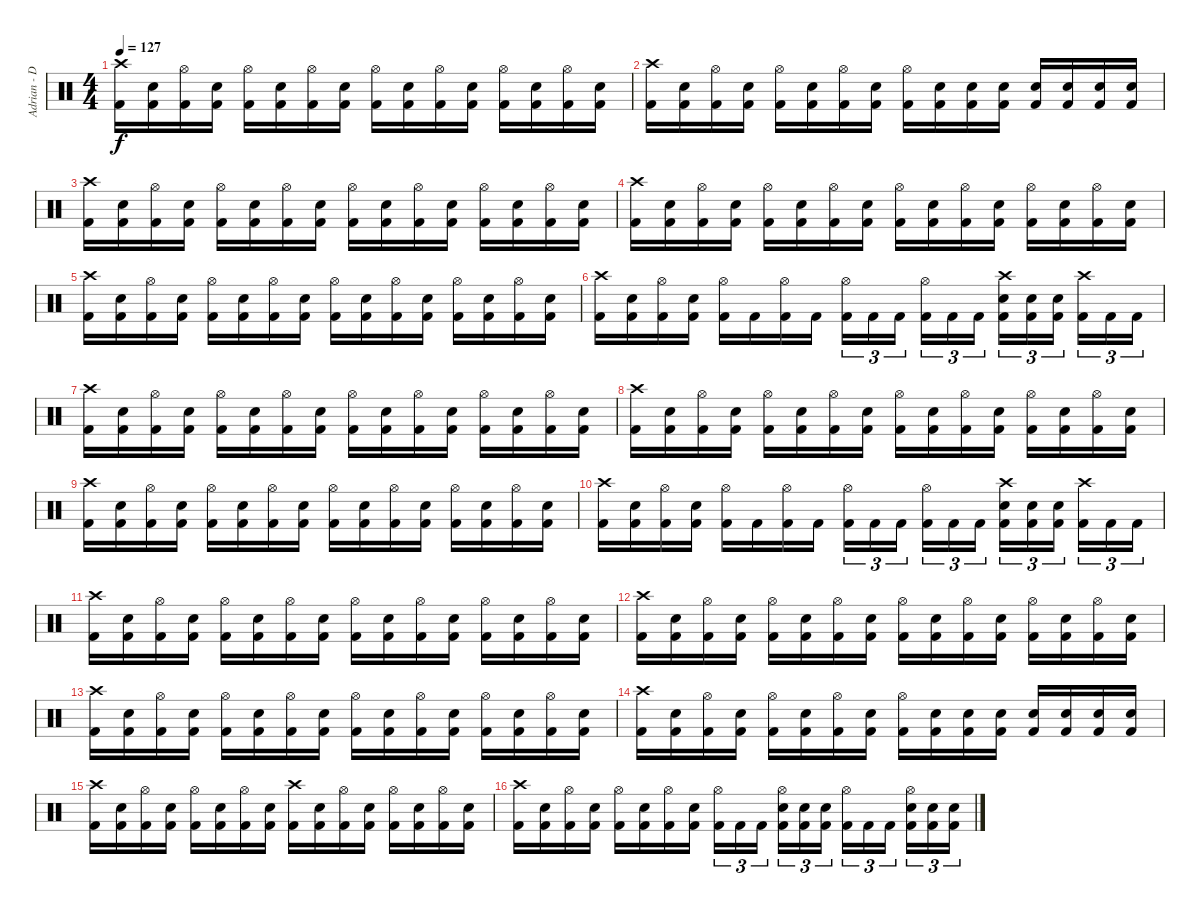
\track ("Adrian - Drums" "Adrian - D") {instrument percussion}
\staff {score}
\articulation defaults
\ts (4 4)
\tempo 127
\clef neutral
\ks c
("Crash high (hit)" "Kick (hit) 2").16{dy f} ("Electric Snare (hit)" "Kick (hit) 2").16 ("Hi-Hat (open)" "Kick (hit) 2").16 ("Electric Snare (hit)" "Kick (hit) 2").16 ("Hi-Hat (open)" "Kick (hit) 2").16 ("Electric Snare (hit)" "Kick (hit) 2").16 ("Hi-Hat (open)" "Kick (hit) 2").16 ("Electric Snare (hit)" "Kick (hit) 2").16 ("Hi-Hat (open)" "Kick (hit) 2").16 ("Electric Snare (hit)" "Kick (hit) 2").16 ("Hi-Hat (open)" "Kick (hit) 2").16 ("Electric Snare (hit)" "Kick (hit) 2").16 ("Hi-Hat (open)" "Kick (hit) 2").16 ("Electric Snare (hit)" "Kick (hit) 2").16 ("Hi-Hat (open)" "Kick (hit) 2").16 ("Electric Snare (hit)" "Kick (hit) 2").16 |
("Crash high (hit)" "Kick (hit) 2").16 ("Electric Snare (hit)" "Kick (hit) 2").16 ("Hi-Hat (open)" "Kick (hit) 2").16 ("Electric Snare (hit)" "Kick (hit) 2").16 ("Hi-Hat (open)" "Kick (hit) 2").16 ("Electric Snare (hit)" "Kick (hit) 2").16 ("Hi-Hat (open)" "Kick (hit) 2").16 ("Electric Snare (hit)" "Kick (hit) 2").16 ("Hi-Hat (open)" "Kick (hit) 2").16 ("Electric Snare (hit)" "Kick (hit) 2").16 ("Electric Snare (hit)" "Kick (hit) 2").16 ("Electric Snare (hit)" "Kick (hit) 2").16 ("Electric Snare (hit)" "Kick (hit) 2").16 ("Electric Snare (hit)" "Kick (hit) 2").16 ("Electric Snare (hit)" "Kick (hit) 2").16 ("Electric Snare (hit)" "Kick (hit) 2").16 |
("Crash high (hit)" "Kick (hit) 2").16 ("Electric Snare (hit)" "Kick (hit) 2").16 ("Hi-Hat (open)" "Kick (hit) 2").16 ("Electric Snare (hit)" "Kick (hit) 2").16 ("Hi-Hat (open)" "Kick (hit) 2").16 ("Electric Snare (hit)" "Kick (hit) 2").16 ("Hi-Hat (open)" "Kick (hit) 2").16 ("Electric Snare (hit)" "Kick (hit) 2").16 ("Hi-Hat (open)" "Kick (hit) 2").16 ("Electric Snare (hit)" "Kick (hit) 2").16 ("Hi-Hat (open)" "Kick (hit) 2").16 ("Electric Snare (hit)" "Kick (hit) 2").16 ("Hi-Hat (open)" "Kick (hit) 2").16 ("Electric Snare (hit)" "Kick (hit) 2").16 ("Hi-Hat (open)" "Kick (hit) 2").16 ("Electric Snare (hit)" "Kick (hit) 2").16 |
("Crash high (hit)" "Kick (hit) 2").16 ("Electric Snare (hit)" "Kick (hit) 2").16 ("Hi-Hat (open)" "Kick (hit) 2").16 ("Electric Snare (hit)" "Kick (hit) 2").16 ("Hi-Hat (open)" "Kick (hit) 2").16 ("Electric Snare (hit)" "Kick (hit) 2").16 ("Hi-Hat (open)" "Kick (hit) 2").16 ("Electric Snare (hit)" "Kick (hit) 2").16 ("Hi-Hat (open)" "Kick (hit) 2").16 ("Electric Snare (hit)" "Kick (hit) 2").16 ("Hi-Hat (open)" "Kick (hit) 2").16 ("Electric Snare (hit)" "Kick (hit) 2").16 ("Hi-Hat (open)" "Kick (hit) 2").16 ("Electric Snare (hit)" "Kick (hit) 2").16 ("Hi-Hat (open)" "Kick (hit) 2").16 ("Electric Snare (hit)" "Kick (hit) 2").16 |
("Crash high (hit)" "Kick (hit) 2").16 ("Electric Snare (hit)" "Kick (hit) 2").16 ("Hi-Hat (open)" "Kick (hit) 2").16 ("Electric Snare (hit)" "Kick (hit) 2").16 ("Hi-Hat (open)" "Kick (hit) 2").16 ("Electric Snare (hit)" "Kick (hit) 2").16 ("Hi-Hat (open)" "Kick (hit) 2").16 ("Electric Snare (hit)" "Kick (hit) 2").16 ("Hi-Hat (open)" "Kick (hit) 2").16 ("Electric Snare (hit)" "Kick (hit) 2").16 ("Hi-Hat (open)" "Kick (hit) 2").16 ("Electric Snare (hit)" "Kick (hit) 2").16 ("Hi-Hat (open)" "Kick (hit) 2").16 ("Electric Snare (hit)" "Kick (hit) 2").16 ("Hi-Hat (open)" "Kick (hit) 2").16 ("Electric Snare (hit)" "Kick (hit) 2").16 |
("Crash high (hit)" "Kick (hit) 2").16 ("Electric Snare (hit)" "Kick (hit) 2").16 ("Hi-Hat (open)" "Kick (hit) 2").16 ("Electric Snare (hit)" "Kick (hit) 2").16 ("Hi-Hat (open)" "Kick (hit) 2").16 "Kick (hit) 2".16 ("Hi-Hat (open)" "Kick (hit) 2").16 "Kick (hit) 2".16 ("Hi-Hat (open)" "Kick (hit) 2").16{tu (3 2)} "Kick (hit) 2".16{tu (3 2)} "Kick (hit) 2".16{tu (3 2)} ("Hi-Hat (open)" "Kick (hit) 2").16{tu (3 2)} "Kick (hit) 2".16{tu (3 2)} "Kick (hit) 2".16{tu (3 2)} ("Crash high (hit)" "Electric Snare (hit)" "Kick (hit) 2").16{tu (3 2)} ("Electric Snare (hit)" "Kick (hit) 2").16{tu (3 2)} ("Electric Snare (hit)" "Kick (hit) 2").16{tu (3 2)} ("Crash high (hit)" "Kick (hit) 2").16{tu (3 2)} "Kick (hit) 2".16{tu (3 2)} "Kick (hit) 2".16{tu (3 2)} |
("Crash high (hit)" "Kick (hit) 2").16 ("Electric Snare (hit)" "Kick (hit) 2").16 ("Hi-Hat (open)" "Kick (hit) 2").16 ("Electric Snare (hit)" "Kick (hit) 2").16 ("Hi-Hat (open)" "Kick (hit) 2").16 ("Electric Snare (hit)" "Kick (hit) 2").16 ("Hi-Hat (open)" "Kick (hit) 2").16 ("Electric Snare (hit)" "Kick (hit) 2").16 ("Hi-Hat (open)" "Kick (hit) 2").16 ("Electric Snare (hit)" "Kick (hit) 2").16 ("Hi-Hat (open)" "Kick (hit) 2").16 ("Electric Snare (hit)" "Kick (hit) 2").16 ("Hi-Hat (open)" "Kick (hit) 2").16 ("Electric Snare (hit)" "Kick (hit) 2").16 ("Hi-Hat (open)" "Kick (hit) 2").16 ("Electric Snare (hit)" "Kick (hit) 2").16 |
("Crash high (hit)" "Kick (hit) 2").16 ("Electric Snare (hit)" "Kick (hit) 2").16 ("Hi-Hat (open)" "Kick (hit) 2").16 ("Electric Snare (hit)" "Kick (hit) 2").16 ("Hi-Hat (open)" "Kick (hit) 2").16 ("Electric Snare (hit)" "Kick (hit) 2").16 ("Hi-Hat (open)" "Kick (hit) 2").16 ("Electric Snare (hit)" "Kick (hit) 2").16 ("Hi-Hat (open)" "Kick (hit) 2").16 ("Electric Snare (hit)" "Kick (hit) 2").16 ("Hi-Hat (open)" "Kick (hit) 2").16 ("Electric Snare (hit)" "Kick (hit) 2").16 ("Hi-Hat (open)" "Kick (hit) 2").16 ("Electric Snare (hit)" "Kick (hit) 2").16 ("Hi-Hat (open)" "Kick (hit) 2").16 ("Electric Snare (hit)" "Kick (hit) 2").16 |
("Crash high (hit)" "Kick (hit) 2").16 ("Electric Snare (hit)" "Kick (hit) 2").16 ("Hi-Hat (open)" "Kick (hit) 2").16 ("Electric Snare (hit)" "Kick (hit) 2").16 ("Hi-Hat (open)" "Kick (hit) 2").16 ("Electric Snare (hit)" "Kick (hit) 2").16 ("Hi-Hat (open)" "Kick (hit) 2").16 ("Electric Snare (hit)" "Kick (hit) 2").16 ("Hi-Hat (open)" "Kick (hit) 2").16 ("Electric Snare (hit)" "Kick (hit) 2").16 ("Hi-Hat (open)" "Kick (hit) 2").16 ("Electric Snare (hit)" "Kick (hit) 2").16 ("Hi-Hat (open)" "Kick (hit) 2").16 ("Electric Snare (hit)" "Kick (hit) 2").16 ("Hi-Hat (open)" "Kick (hit) 2").16 ("Electric Snare (hit)" "Kick (hit) 2").16 |
("Crash high (hit)" "Kick (hit) 2").16 ("Electric Snare (hit)" "Kick (hit) 2").16 ("Hi-Hat (open)" "Kick (hit) 2").16 ("Electric Snare (hit)" "Kick (hit) 2").16 ("Hi-Hat (open)" "Kick (hit) 2").16 "Kick (hit) 2".16 ("Hi-Hat (open)" "Kick (hit) 2").16 "Kick (hit) 2".16 ("Hi-Hat (open)" "Kick (hit) 2").16{tu (3 2)} "Kick (hit) 2".16{tu (3 2)} "Kick (hit) 2".16{tu (3 2)} ("Hi-Hat (open)" "Kick (hit) 2").16{tu (3 2)} "Kick (hit) 2".16{tu (3 2)} "Kick (hit) 2".16{tu (3 2)} ("Crash high (hit)" "Electric Snare (hit)" "Kick (hit) 2").16{tu (3 2)} ("Electric Snare (hit)" "Kick (hit) 2").16{tu (3 2)} ("Electric Snare (hit)" "Kick (hit) 2").16{tu (3 2)} ("Crash high (hit)" "Kick (hit) 2").16{tu (3 2)} "Kick (hit) 2".16{tu (3 2)} "Kick (hit) 2".16{tu (3 2)} |
("Crash high (hit)" "Kick (hit) 2").16 ("Electric Snare (hit)" "Kick (hit) 2").16 ("Hi-Hat (open)" "Kick (hit) 2").16 ("Electric Snare (hit)" "Kick (hit) 2").16 ("Hi-Hat (open)" "Kick (hit) 2").16 ("Electric Snare (hit)" "Kick (hit) 2").16 ("Hi-Hat (open)" "Kick (hit) 2").16 ("Electric Snare (hit)" "Kick (hit) 2").16 ("Hi-Hat (open)" "Kick (hit) 2").16 ("Electric Snare (hit)" "Kick (hit) 2").16 ("Hi-Hat (open)" "Kick (hit) 2").16 ("Electric Snare (hit)" "Kick (hit) 2").16 ("Hi-Hat (open)" "Kick (hit) 2").16 ("Electric Snare (hit)" "Kick (hit) 2").16 ("Hi-Hat (open)" "Kick (hit) 2").16 ("Electric Snare (hit)" "Kick (hit) 2").16 |
("Crash high (hit)" "Kick (hit) 2").16 ("Electric Snare (hit)" "Kick (hit) 2").16 ("Hi-Hat (open)" "Kick (hit) 2").16 ("Electric Snare (hit)" "Kick (hit) 2").16 ("Hi-Hat (open)" "Kick (hit) 2").16 ("Electric Snare (hit)" "Kick (hit) 2").16 ("Hi-Hat (open)" "Kick (hit) 2").16 ("Electric Snare (hit)" "Kick (hit) 2").16 ("Hi-Hat (open)" "Kick (hit) 2").16 ("Electric Snare (hit)" "Kick (hit) 2").16 ("Hi-Hat (open)" "Kick (hit) 2").16 ("Electric Snare (hit)" "Kick (hit) 2").16 ("Hi-Hat (open)" "Kick (hit) 2").16 ("Electric Snare (hit)" "Kick (hit) 2").16 ("Hi-Hat (open)" "Kick (hit) 2").16 ("Electric Snare (hit)" "Kick (hit) 2").16 |
("Crash high (hit)" "Kick (hit) 2").16 ("Electric Snare (hit)" "Kick (hit) 2").16 ("Hi-Hat (open)" "Kick (hit) 2").16 ("Electric Snare (hit)" "Kick (hit) 2").16 ("Hi-Hat (open)" "Kick (hit) 2").16 ("Electric Snare (hit)" "Kick (hit) 2").16 ("Hi-Hat (open)" "Kick (hit) 2").16 ("Electric Snare (hit)" "Kick (hit) 2").16 ("Hi-Hat (open)" "Kick (hit) 2").16 ("Electric Snare (hit)" "Kick (hit) 2").16 ("Hi-Hat (open)" "Kick (hit) 2").16 ("Electric Snare (hit)" "Kick (hit) 2").16 ("Hi-Hat (open)" "Kick (hit) 2").16 ("Electric Snare (hit)" "Kick (hit) 2").16 ("Hi-Hat (open)" "Kick (hit) 2").16 ("Electric Snare (hit)" "Kick (hit) 2").16 |
("Crash high (hit)" "Kick (hit) 2").16 ("Electric Snare (hit)" "Kick (hit) 2").16 ("Hi-Hat (open)" "Kick (hit) 2").16 ("Electric Snare (hit)" "Kick (hit) 2").16 ("Hi-Hat (open)" "Kick (hit) 2").16 ("Electric Snare (hit)" "Kick (hit) 2").16 ("Hi-Hat (open)" "Kick (hit) 2").16 ("Electric Snare (hit)" "Kick (hit) 2").16 ("Hi-Hat (open)" "Kick (hit) 2").16 ("Electric Snare (hit)" "Kick (hit) 2").16 ("Electric Snare (hit)" "Kick (hit) 2").16 ("Electric Snare (hit)" "Kick (hit) 2").16 ("Electric Snare (hit)" "Kick (hit) 2").16 ("Electric Snare (hit)" "Kick (hit) 2").16 ("Electric Snare (hit)" "Kick (hit) 2").16 ("Electric Snare (hit)" "Kick (hit) 2").16 |
("Crash high (hit)" "Kick (hit) 2").16 ("Electric Snare (hit)" "Kick (hit) 2").16 ("Hi-Hat (open)" "Kick (hit) 2").16 ("Electric Snare (hit)" "Kick (hit) 2").16 ("Hi-Hat (open)" "Kick (hit) 2").16 ("Electric Snare (hit)" "Kick (hit) 2").16 ("Hi-Hat (open)" "Kick (hit) 2").16 ("Electric Snare (hit)" "Kick (hit) 2").16 ("Crash high (hit)" "Kick (hit) 2").16 ("Electric Snare (hit)" "Kick (hit) 2").16 ("Hi-Hat (open)" "Kick (hit) 2").16 ("Electric Snare (hit)" "Kick (hit) 2").16 ("Hi-Hat (open)" "Kick (hit) 2").16 ("Electric Snare (hit)" "Kick (hit) 2").16 ("Hi-Hat (open)" "Kick (hit) 2").16 ("Electric Snare (hit)" "Kick (hit) 2").16 |
("Crash high (hit)" "Kick (hit) 2").16 ("Electric Snare (hit)" "Kick (hit) 2").16 ("Hi-Hat (open)" "Kick (hit) 2").16 ("Electric Snare (hit)" "Kick (hit) 2").16 ("Hi-Hat (open)" "Kick (hit) 2").16 ("Electric Snare (hit)" "Kick (hit) 2").16 ("Hi-Hat (open)" "Kick (hit) 2").16 ("Electric Snare (hit)" "Kick (hit) 2").16 ("Hi-Hat (open)" "Kick (hit) 2").16{tu (3 2)} "Kick (hit) 2".16{tu (3 2)} "Kick (hit) 2".16{tu (3 2)} ("Hi-Hat (open)" "Electric Snare (hit)" "Kick (hit) 2").16{tu (3 2)} ("Electric Snare (hit)" "Kick (hit) 2").16{tu (3 2)} ("Electric Snare (hit)" "Kick (hit) 2").16{tu (3 2)} ("Hi-Hat (open)" "Kick (hit) 2").16{tu (3 2)} "Kick (hit) 2".16{tu (3 2)} "Kick (hit) 2".16{tu (3 2)} ("Hi-Hat (open)" "Electric Snare (hit)" "Kick (hit) 2").16{tu (3 2)} ("Electric Snare (hit)" "Kick (hit) 2").16{tu (3 2)} ("Electric Snare (hit)" "Kick (hit) 2").16{tu (3 2)}
